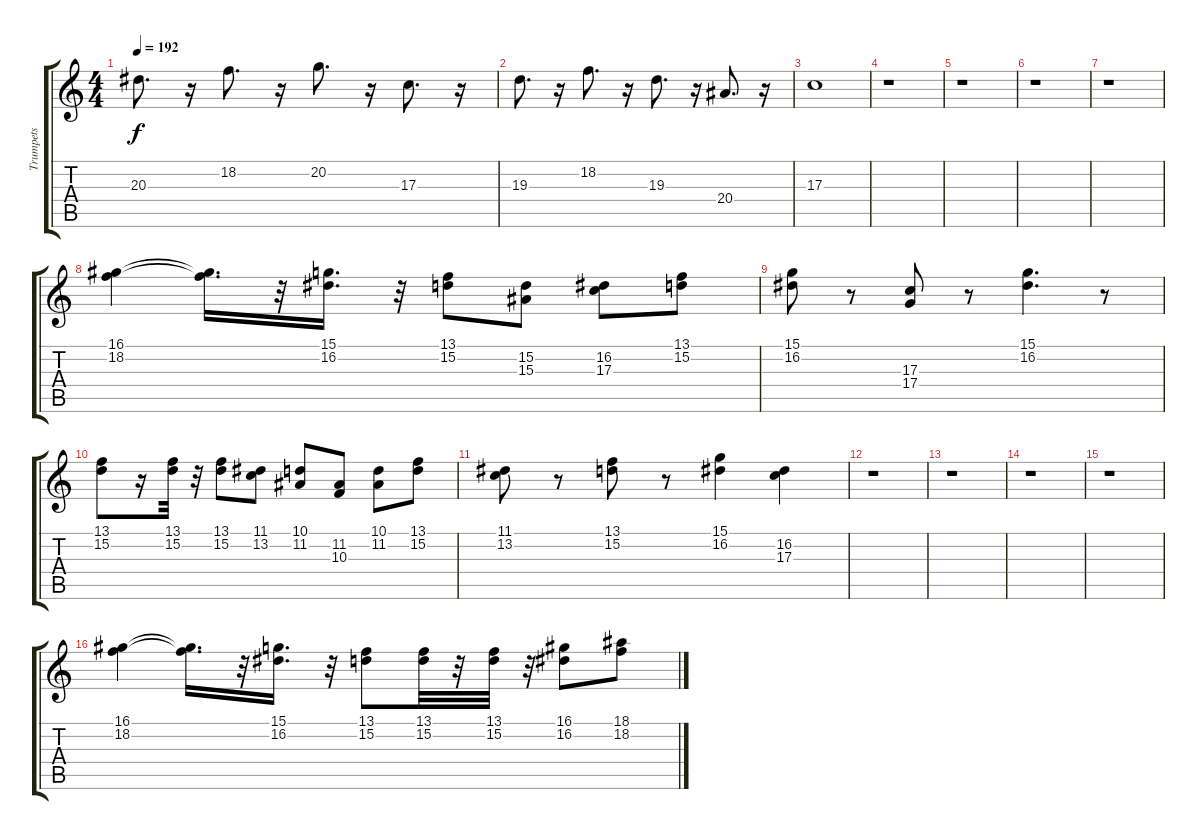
\track ("Trumpets" "Trumpets") {instrument trumpet}
\staff {score tabs}
\tuning (E4 B3 G3 D3 A2 E2) {hide}
\ts (4 4)
\tempo 192
\clef g2
\ks c
20.3.8{d dy f} r.16 18.2.8{d} r.16 20.2.8{d} r.16 17.3.8{d} r.16 |
19.3.8{d} r.16 18.2.8{d} r.16 19.3.8{d} r.16 20.4.8{d} r.16 |
17.3.1{volume 12} |
r.1 |
r.1 |
r.1 |
r.1 |
(16.1 18.2).4{volume 12} (16.1{t} 18.2{t}).16{d} r.32 (15.1 16.2).16{d} r.32 (13.1 15.2).8 (15.2 15.3).8 (16.2 17.3).8 (13.1 15.2).8 |
(15.1 16.2).8 r.8 (17.3 17.4).8 r.8 (15.1 16.2).4{d} r.8 |
(13.1 15.2).8 r.16 (13.1 15.2).32 r.32 (13.1 15.2).8 (11.1 13.2).8 (10.1 11.2).8 (11.2 10.3).8 (10.1 11.2).8 (13.1 15.2).8 |
(11.1 13.2).8 r.8 (13.1 15.2).8 r.8 (15.1 16.2).4 (16.2 17.3).4 |
r.1 |
r.1 |
r.1 |
r.1 |
(16.1 18.2).4 (16.1{t} 18.2{t}).16{d} r.32 (15.1 16.2).16{d} r.32 (13.1 15.2).8 (13.1 15.2).32 r.32 (13.1 15.2).32 r.32 (16.1 16.2).8 (18.1 18.2).8
